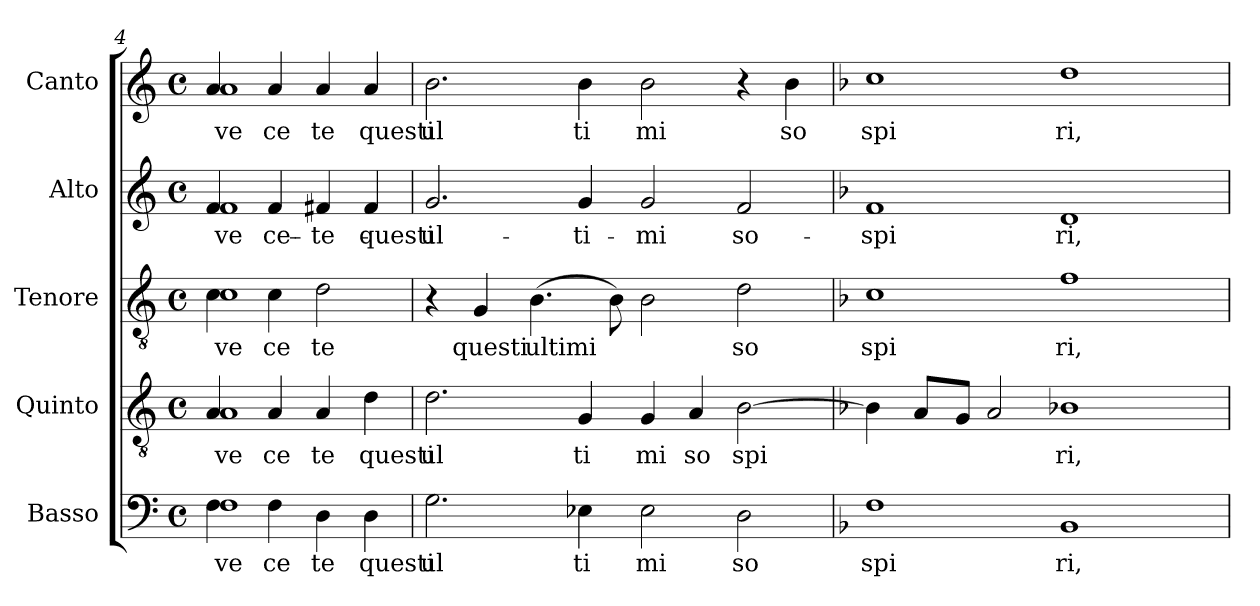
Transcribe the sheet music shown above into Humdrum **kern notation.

**kern	**text	**kern	**text	**kern	**text	**kern	**text	**kern	**text
*part5	*part5	*part4	*part4	*part3	*part3	*part2	*part2	*part1	*part1
*staff5	*staff5	*staff4	*staff4	*staff3	*staff3	*staff2	*staff2	*staff1	*staff1
*I"Basso	*	*I"Quinto	*	*I"Tenore	*	*I"Alto	*	*I"Canto	*
*clefF4	*	*clefGv2	*	*clefGv2	*	*clefG2	*	*clefG2	*
*M4/4	*	*M4/4	*	*M4/4	*	*M4/4	*	*M4/4	*
*met(c)	*	*met(c)	*	*met(c)	*	*met(c)	*	*met(c)	*
=4	=4	=4	=4	=4	=4	=4	=4	=4	=4
!	!LO:LY:b:cj	!	!LO:LY:b:cj	!	!LO:LY:b:cj	!	!LO:LY:b:cj	!	!LO:LY:b:cj
*^	*	*^	*	*^	*	*^	*	*^	*
1F	4F\	ve	1A	4A/	ve	1c	4c\	ve	1f	4f/	-ve-	1a	4a/	ve
!	!	!LO:LY:b:cj	!	!	!LO:LY:b:cj	!	!	!LO:LY:b:cj	!	!	!LO:LY:b:cj	!	!	!LO:LY:b:cj
.	4F\	ce	.	4A/	ce	.	4c\	ce	.	4f/	-ce-	.	4a/	ce
!	!	!LO:LY:b:cj	!	!	!LO:LY:b:cj	!	!	!LO:LY:b:cj	!	!	!LO:LY:b:cj	!	!	!LO:LY:b:cj
.	4D\	te	.	4A/	te	.	2d\	te	.	4f#X/	-te	.	4a/	te
!	!	!LO:LY:b:cj	!	!	!LO:LY:b:cj	!	!	!	!	!	!LO:LY:b:cj	!	!	!LO:LY:b:cj
.	4D\	questi	.	4d\	questi	.	.	.	.	4f#/	questi	.	4a/	questi
*	*	*	*	*	*	*v	*v	*	*	*	*	*	*	*
=5	=5	=5	=5	=5	=5	=5	=5	=5	=5	=5	=5	=5	=5
!	!	!LO:LY:b	!	!	!LO:LY:b	!	!	!	!	!LO:LY:b	!	!	!LO:LY:b
*v	*v	*	*	*	*	*	*	*v	*v	*	*v	*v	*
*	*	*v	*v	*	*	*	*	*	*	*
2.G\	ul	2.d\	ul	4r	.	(<2.g/	ul-	2.b\	ul
!	!	!	!	!	!LO:LY:b:cj	!	!	!	!
.	.	.	.	4G/)	questi	.	.	.	.
!	!	!	!	!	!LO:LY:b	!	!	!	!
.	.	.	.	(<4.B\	ultimi	.	.	.	.
!	!LO:LY:b:cj	!	!LO:LY:b:cj	!	!	!	!LO:LY:b:cj	!	!LO:LY:b:cj
4E-X\	ti	4G/	ti	.	.	4g/	-ti-	4b\	ti
.	.	.	.	8B\)	.	.	.	.	.
!	!LO:LY:b:cj	!	!LO:LY:b:cj	!	!	!	!LO:LY:b:cj	!	!LO:LY:b:cj
2E-\	mi	4G/	mi	2B\	.	2g/	-mi	2b\	mi
!	!	!	!LO:LY:b:cj	!	!	!	!	!	!
.	.	4A/	so	.	.	.	.	.	.
!	!LO:LY:b:cj	!	!LO:LY:b	!	!LO:LY:b:cj	!	!LO:LY:b:cj	!	!
2D\	so	[>2B\	spi	2d\	so	2f/	so-	4r	.
!	!	!	!	!	!	!	!	!	!LO:LY:b:cj
.	.	.	.	.	.	.	.	4b\	so
!!LO:LB:g=z
=6	=6	=6	=6	=6	=6	=6	=6	=6	=6
*k[b-]	*	*k[b-]	*	*k[b-]	*	*k[b-]	*	*k[b-]	*
*F:	*	*F:	*	*F:	*	*F:	*	*F:	*
!	!LO:LY:b:cj	!	!	!	!LO:LY:b:cj	!	!LO:LY:b:cj	!	!LO:LY:b:cj
*	*	*^	*	*	*	*	*	*	*
1F	spi	4B\]	4ryy	.	1c	spi	1f	-spi	1cc	spi
.	.	8A/L	16ryy	.	.	.	.	.	.	.
.	.	.	1ryy	.	.	.	.	.	.	.
.	.	8G/J	.	.	.	.	.	.	.	.
.	.	2A/	.	.	.	.	.	.	.	.
!	!LO:LY:b:cj	!	!	!LO:LY:b:cj	!	!LO:LY:b:cj	!	!LO:LY:b:cj	!	!LO:LY:b:cj
1BB-	ri,	1B-	.	ri,	1f	ri,	1d	ri,	1dd	ri,
.	.	.	2ryy	.	.	.	.	.	.	.
.	.	.	8.ryy	.	.	.	.	.	.	.
*	*	*v	*v	*	*	*	*	*	*	*
=	=	=	=	=	=	=	=	=	=
*-	*-	*-	*-	*-	*-	*-	*-	*-	*-
